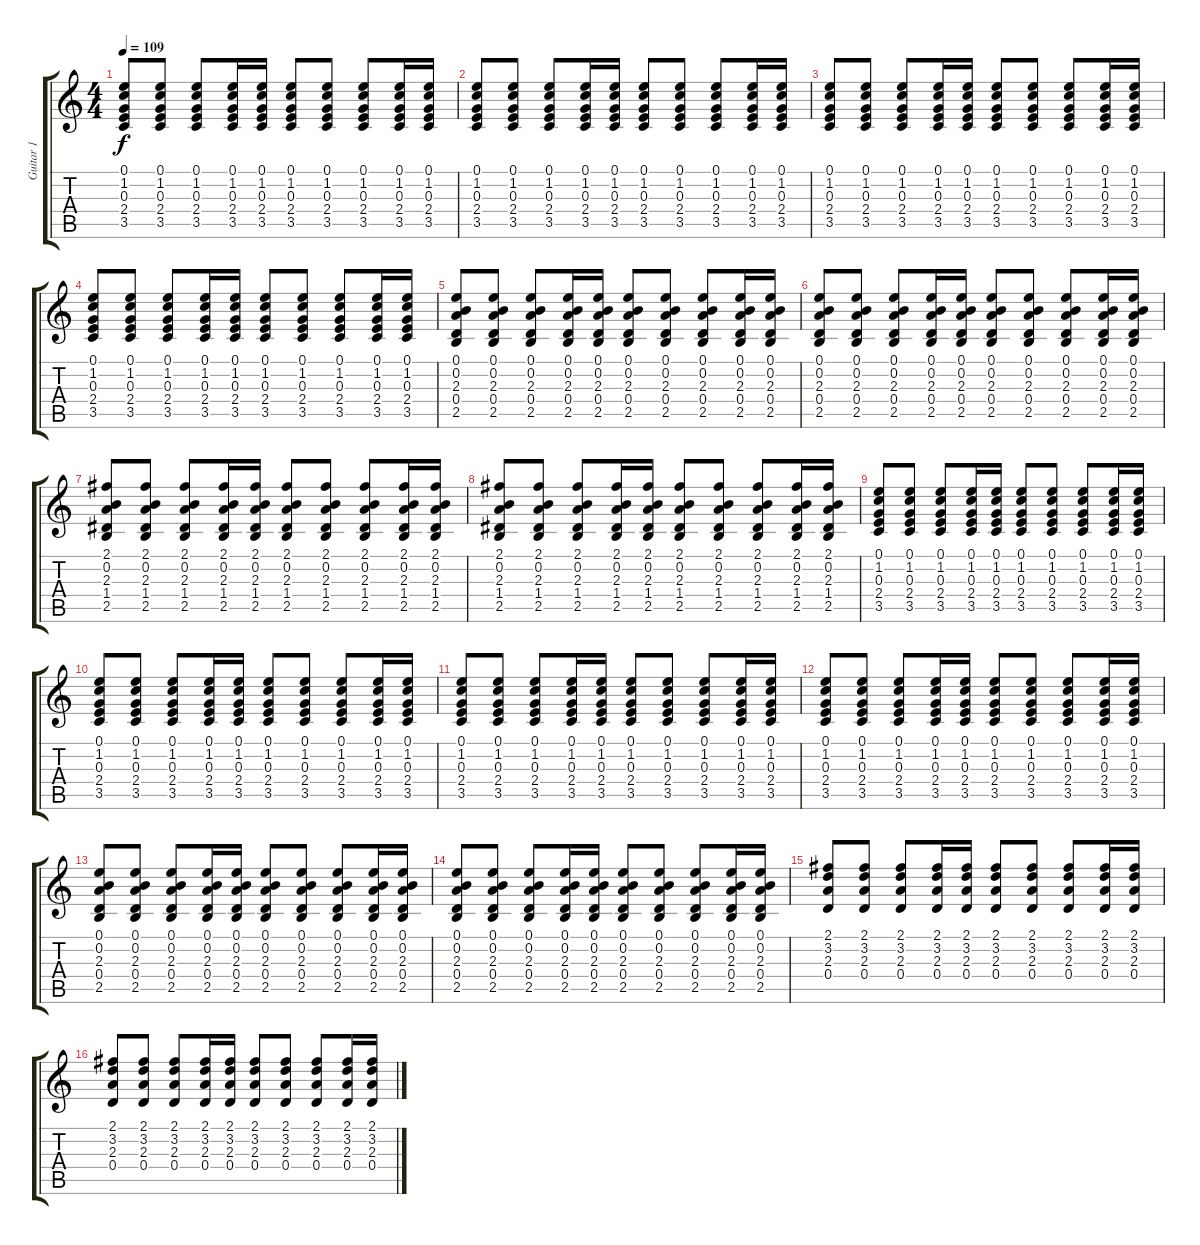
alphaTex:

\track ("Guitar 1" "Guitar 1") {instrument acousticguitarsteel}
\staff {score tabs}
\tuning (E4 B3 G3 D3 A2 E2) {hide}
\ts (4 4)
\tempo 109
\clef g2
\ks c
(0.1 1.2 0.3 2.4 3.5).8{dy f} (0.1 1.2 0.3 2.4 3.5).8 (0.1 1.2 0.3 2.4 3.5).8 (0.1 1.2 0.3 2.4 3.5).16 (0.1 1.2 0.3 2.4 3.5).16 (0.1 1.2 0.3 2.4 3.5).8 (0.1 1.2 0.3 2.4 3.5).8 (0.1 1.2 0.3 2.4 3.5).8 (0.1 1.2 0.3 2.4 3.5).16 (0.1 1.2 0.3 2.4 3.5).16 |
(0.1 1.2 0.3 2.4 3.5).8 (0.1 1.2 0.3 2.4 3.5).8 (0.1 1.2 0.3 2.4 3.5).8 (0.1 1.2 0.3 2.4 3.5).16 (0.1 1.2 0.3 2.4 3.5).16 (0.1 1.2 0.3 2.4 3.5).8 (0.1 1.2 0.3 2.4 3.5).8 (0.1 1.2 0.3 2.4 3.5).8 (0.1 1.2 0.3 2.4 3.5).16 (0.1 1.2 0.3 2.4 3.5).16 |
(0.1 1.2 0.3 2.4 3.5).8 (0.1 1.2 0.3 2.4 3.5).8 (0.1 1.2 0.3 2.4 3.5).8 (0.1 1.2 0.3 2.4 3.5).16 (0.1 1.2 0.3 2.4 3.5).16 (0.1 1.2 0.3 2.4 3.5).8 (0.1 1.2 0.3 2.4 3.5).8 (0.1 1.2 0.3 2.4 3.5).8 (0.1 1.2 0.3 2.4 3.5).16 (0.1 1.2 0.3 2.4 3.5).16 |
(0.1 1.2 0.3 2.4 3.5).8 (0.1 1.2 0.3 2.4 3.5).8 (0.1 1.2 0.3 2.4 3.5).8 (0.1 1.2 0.3 2.4 3.5).16 (0.1 1.2 0.3 2.4 3.5).16 (0.1 1.2 0.3 2.4 3.5).8 (0.1 1.2 0.3 2.4 3.5).8 (0.1 1.2 0.3 2.4 3.5).8 (0.1 1.2 0.3 2.4 3.5).16 (0.1 1.2 0.3 2.4 3.5).16 |
(0.1 0.2 2.3 0.4 2.5).8 (0.1 0.2 2.3 0.4 2.5).8 (0.1 0.2 2.3 0.4 2.5).8 (0.1 0.2 2.3 0.4 2.5).16 (0.1 0.2 2.3 0.4 2.5).16 (0.1 0.2 2.3 0.4 2.5).8 (0.1 0.2 2.3 0.4 2.5).8 (0.1 0.2 2.3 0.4 2.5).8 (0.1 0.2 2.3 0.4 2.5).16 (0.1 0.2 2.3 0.4 2.5).16 |
(0.1 0.2 2.3 0.4 2.5).8 (0.1 0.2 2.3 0.4 2.5).8 (0.1 0.2 2.3 0.4 2.5).8 (0.1 0.2 2.3 0.4 2.5).16 (0.1 0.2 2.3 0.4 2.5).16 (0.1 0.2 2.3 0.4 2.5).8 (0.1 0.2 2.3 0.4 2.5).8 (0.1 0.2 2.3 0.4 2.5).8 (0.1 0.2 2.3 0.4 2.5).16 (0.1 0.2 2.3 0.4 2.5).16 |
(2.1 0.2 2.3 1.4 2.5).8 (2.1 0.2 2.3 1.4 2.5).8 (2.1 0.2 2.3 1.4 2.5).8 (2.1 0.2 2.3 1.4 2.5).16 (2.1 0.2 2.3 1.4 2.5).16 (2.1 0.2 2.3 1.4 2.5).8 (2.1 0.2 2.3 1.4 2.5).8 (2.1 0.2 2.3 1.4 2.5).8 (2.1 0.2 2.3 1.4 2.5).16 (2.1 0.2 2.3 1.4 2.5).16 |
(2.1 0.2 2.3 1.4 2.5).8 (2.1 0.2 2.3 1.4 2.5).8 (2.1 0.2 2.3 1.4 2.5).8 (2.1 0.2 2.3 1.4 2.5).16 (2.1 0.2 2.3 1.4 2.5).16 (2.1 0.2 2.3 1.4 2.5).8 (2.1 0.2 2.3 1.4 2.5).8 (2.1 0.2 2.3 1.4 2.5).8 (2.1 0.2 2.3 1.4 2.5).16 (2.1 0.2 2.3 1.4 2.5).16 |
(0.1 1.2 0.3 2.4 3.5).8 (0.1 1.2 0.3 2.4 3.5).8 (0.1 1.2 0.3 2.4 3.5).8 (0.1 1.2 0.3 2.4 3.5).16 (0.1 1.2 0.3 2.4 3.5).16 (0.1 1.2 0.3 2.4 3.5).8 (0.1 1.2 0.3 2.4 3.5).8 (0.1 1.2 0.3 2.4 3.5).8 (0.1 1.2 0.3 2.4 3.5).16 (0.1 1.2 0.3 2.4 3.5).16 |
(0.1 1.2 0.3 2.4 3.5).8 (0.1 1.2 0.3 2.4 3.5).8 (0.1 1.2 0.3 2.4 3.5).8 (0.1 1.2 0.3 2.4 3.5).16 (0.1 1.2 0.3 2.4 3.5).16 (0.1 1.2 0.3 2.4 3.5).8 (0.1 1.2 0.3 2.4 3.5).8 (0.1 1.2 0.3 2.4 3.5).8 (0.1 1.2 0.3 2.4 3.5).16 (0.1 1.2 0.3 2.4 3.5).16 |
(0.1 1.2 0.3 2.4 3.5).8 (0.1 1.2 0.3 2.4 3.5).8 (0.1 1.2 0.3 2.4 3.5).8 (0.1 1.2 0.3 2.4 3.5).16 (0.1 1.2 0.3 2.4 3.5).16 (0.1 1.2 0.3 2.4 3.5).8 (0.1 1.2 0.3 2.4 3.5).8 (0.1 1.2 0.3 2.4 3.5).8 (0.1 1.2 0.3 2.4 3.5).16 (0.1 1.2 0.3 2.4 3.5).16 |
(0.1 1.2 0.3 2.4 3.5).8 (0.1 1.2 0.3 2.4 3.5).8 (0.1 1.2 0.3 2.4 3.5).8 (0.1 1.2 0.3 2.4 3.5).16 (0.1 1.2 0.3 2.4 3.5).16 (0.1 1.2 0.3 2.4 3.5).8 (0.1 1.2 0.3 2.4 3.5).8 (0.1 1.2 0.3 2.4 3.5).8 (0.1 1.2 0.3 2.4 3.5).16 (0.1 1.2 0.3 2.4 3.5).16 |
(0.1 0.2 2.3 0.4 2.5).8 (0.1 0.2 2.3 0.4 2.5).8 (0.1 0.2 2.3 0.4 2.5).8 (0.1 0.2 2.3 0.4 2.5).16 (0.1 0.2 2.3 0.4 2.5).16 (0.1 0.2 2.3 0.4 2.5).8 (0.1 0.2 2.3 0.4 2.5).8 (0.1 0.2 2.3 0.4 2.5).8 (0.1 0.2 2.3 0.4 2.5).16 (0.1 0.2 2.3 0.4 2.5).16 |
(0.1 0.2 2.3 0.4 2.5).8 (0.1 0.2 2.3 0.4 2.5).8 (0.1 0.2 2.3 0.4 2.5).8 (0.1 0.2 2.3 0.4 2.5).16 (0.1 0.2 2.3 0.4 2.5).16 (0.1 0.2 2.3 0.4 2.5).8 (0.1 0.2 2.3 0.4 2.5).8 (0.1 0.2 2.3 0.4 2.5).8 (0.1 0.2 2.3 0.4 2.5).16 (0.1 0.2 2.3 0.4 2.5).16 |
(2.1 3.2 2.3 0.4).8 (2.1 3.2 2.3 0.4).8 (2.1 3.2 2.3 0.4).8 (2.1 3.2 2.3 0.4).16 (2.1 3.2 2.3 0.4).16 (2.1 3.2 2.3 0.4).8 (2.1 3.2 2.3 0.4).8 (2.1 3.2 2.3 0.4).8 (2.1 3.2 2.3 0.4).16 (2.1 3.2 2.3 0.4).16 |
(2.1 3.2 2.3 0.4).8 (2.1 3.2 2.3 0.4).8 (2.1 3.2 2.3 0.4).8 (2.1 3.2 2.3 0.4).16 (2.1 3.2 2.3 0.4).16 (2.1 3.2 2.3 0.4).8 (2.1 3.2 2.3 0.4).8 (2.1 3.2 2.3 0.4).8 (2.1 3.2 2.3 0.4).16 (2.1 3.2 2.3 0.4).16
